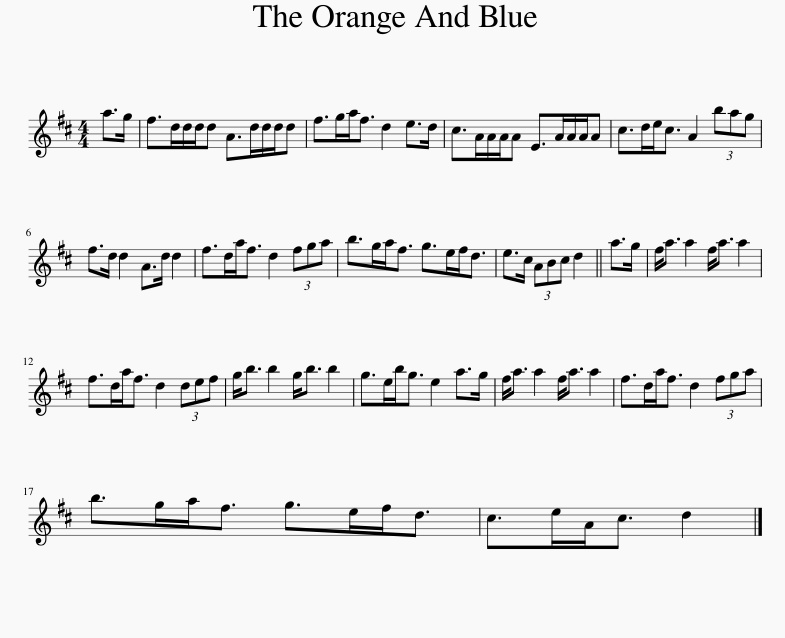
X:1
L:1/8
M:4/4
I:linebreak $
K:D
V:1 treble
V:1
 a>g | f>dd/d/d A>dd/d/d | f>ga<f d2 e>d | c>AA/A/A E>AA/A/A | c>de<c A2 (3bag |$ %5
 f>d d2 A>d d2 | f>da<f d2 (3fga | b>ga<f g>ef<d | e>c (3ABc d2 || a>g | %10
 f<a a2 f<a a2 |$ f>da<f d2 (3def | g<b b2 g<b b2 | g>eb<g e2 a>g | f<a a2 f<a a2 | %15
 f>da<f d2 (3fga |$ b>ga<f g>ef<d | c>eA<c d2 |] %18
